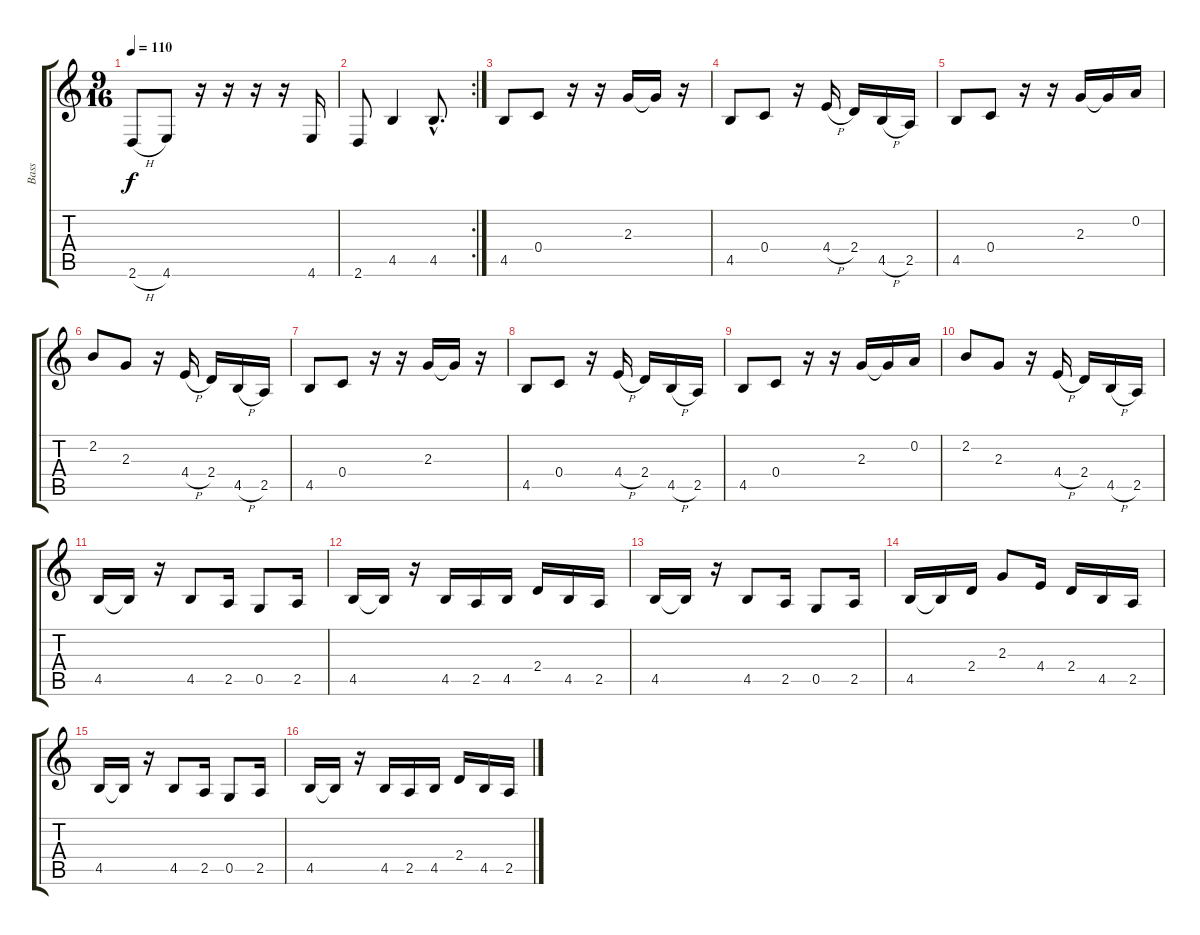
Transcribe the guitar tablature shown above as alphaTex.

\track ("Bass" "Bass") {instrument electricbassfinger}
\staff {score tabs}
\tuning (D4 A3 F3 C3 G2 C2) {hide}
\ts (9 16)
\tempo 110
\clef g2
\ks c
2.6{h}.8{dy f} 4.6.8 r.16 r.16 r.16 r.16 4.6.16 |
\rc 2
2.6.8 4.5.4 4.5{hac}.8{d} |
4.5.8 0.4.8 r.16 r.16 2.3.16 2.3{t}.16 r.16 |
4.5.8 0.4.8 r.16 4.4{h}.16 2.4.16 4.5{h}.16 2.5.16 |
4.5.8 0.4.8 r.16 r.16 2.3.16 2.3{t}.16 0.2.16 |
2.2.8 2.3.8 r.16 4.4{h}.16 2.4.16 4.5{h}.16 2.5.16 |
4.5.8 0.4.8 r.16 r.16 2.3.16 2.3{t}.16 r.16 |
4.5.8 0.4.8 r.16 4.4{h}.16 2.4.16 4.5{h}.16 2.5.16 |
4.5.8 0.4.8 r.16 r.16 2.3.16 2.3{t}.16 0.2.16 |
2.2.8 2.3.8 r.16 4.4{h}.16 2.4.16 4.5{h}.16 2.5.16 |
4.5.16 4.5{t}.16 r.16 4.5.8 2.5.16 0.5.8 2.5.16 |
4.5.16 4.5{t}.16 r.16 4.5.16 2.5.16 4.5.16 2.4.16 4.5.16 2.5.16 |
4.5.16 4.5{t}.16 r.16 4.5.8 2.5.16 0.5.8 2.5.16 |
4.5.16 4.5{t}.16 2.4.16 2.3.8 4.4.16 2.4.16 4.5.16 2.5.16 |
4.5.16 4.5{t}.16 r.16 4.5.8 2.5.16 0.5.8 2.5.16 |
4.5.16 4.5{t}.16 r.16 4.5.16 2.5.16 4.5.16 2.4.16 4.5.16 2.5.16
